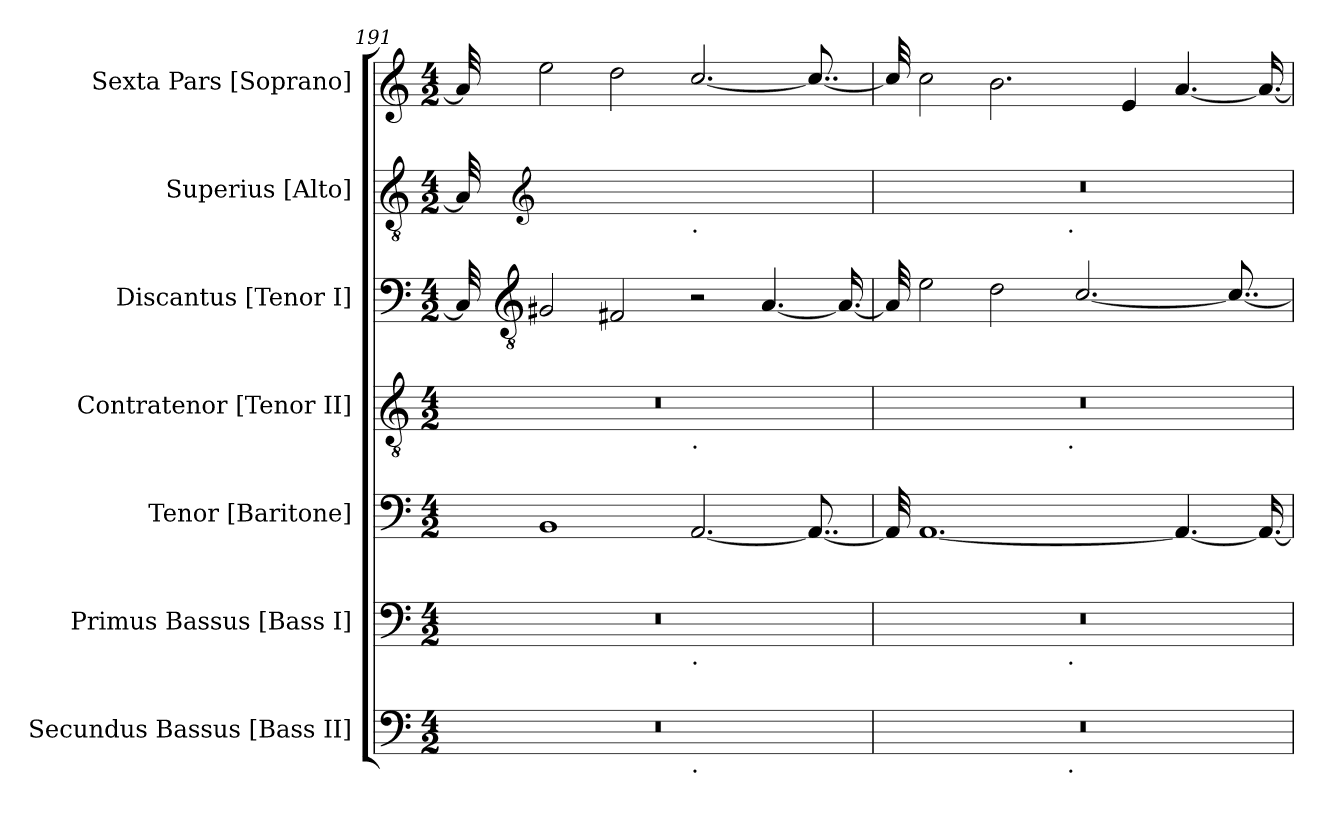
**kern	**kern	**kern	**kern	**kern	**kern	**kern
*part7	*part6	*part5	*part4	*part3	*part2	*part1
*staff7	*staff6	*staff5	*staff4	*staff3	*staff2	*staff1
*I"Secundus Bassus [Bass II]	*I"Primus Bassus [Bass I]	*I"Tenor [Baritone]	*I"Contratenor [Tenor II]	*I"Discantus [Tenor I]	*I"Superius [Alto]	*I"Sexta Pars [Soprano]
*I'B II	*I'B I	*I'Bar	*I'T II	*I'T I	*I'A	*I'S
!!LO:PB:g=z
*clefF4	*clefF4	*clefF4	*clefGv2	*clefF4	*clefGv2	*clefG2
*k[]	*k[]	*k[]	*k[]	*k[]	*k[]	*k[]
*C:	*C:	*C:	*C:	*C:	*C:	*C:
*M4/2	*M4/2	*M4/2	*M4/2	*M4/2	*M4/2	*M4/2
=191	=191	=191	=191	=191	=191	=191
*^	*^	*	*^	*	*	*
0r	1ryy	0r	1ryy	32ryy	0r	1ryy	32C/]	32A/]	32a/]
*	*	*	*	*	*	*	*clefGv2	*clefG2	*
.	.	.	.	1BB	.	.	2G#X/	1ryy	2ee\
.	.	.	.	.	.	.	2F#X/	.	2dd\
.	32ryy	.	32ryy	.	.	32ryy	.	.	.
!	!	!	!	!	!	!	!	!LO:TX:b:t=.	!
!	!	!	!	!	!	!LO:TX:b:t=.	!	!	!
!	!	!	!LO:TX:b:t=.	!	!	!	!	!	!
!	!LO:TX:b:t=.	!	!	!	!	!	!	!	!
.	2ryy	.	2ryy	[<2.AA/	.	2ryy	2r	32%31ryy	[>2.cc/
.	4...ryy	.	4...ryy	.	.	4...ryy	[<4.A/	.	.
.	.	.	.	8..AA/_	.	.	.	.	8..cc/_
.	.	.	.	.	.	.	16.A/_	.	.
=192	=192	=192	=192	=192	=192	=192	=192	=192	=192
*	*	*	*	*	*	*	*	*^	*
0r	1ryy	0r	1ryy	32AA/]	0r	1ryy	32A/]	0r	1ryy	32cc/]
.	.	.	.	[<1.AA	.	.	2e\	.	.	2cc\
.	.	.	.	.	.	.	2d\	.	.	2.b\
.	64ryy	.	64ryy	.	.	64ryy	.	.	64ryy	.
!	!	!	!	!	!	!	!	!	!LO:TX:b:t=.	!
!	!	!	!	!	!	!LO:TX:b:t=.	!	!	!	!
!	!	!	!LO:TX:b:t=.	!	!	!	!	!	!	!
!	!LO:TX:b:t=.	!	!	!	!	!	!	!	!	!
.	2ryy	.	2ryy	.	.	2ryy	.	.	2ryy	.
.	.	.	.	.	.	.	[<2.c/	.	.	.
.	.	.	.	.	.	.	.	.	.	4e/
.	4ryy	.	4ryy	.	.	4ryy	.	.	4ryy	.
.	.	.	.	4.AA/_	.	.	.	.	.	[<4.a/
.	8...ryy	.	8...ryy	.	.	8...ryy	.	.	8...ryy	.
.	.	.	.	.	.	.	8..c/_	.	.	.
.	.	.	.	16.AA/_	.	.	.	.	.	16.a/_
*v	*v	*	*	*	*v	*v	*	*v	*v	*
*	*v	*v	*	*	*	*	*
=	=	=	=	=	=	=
*-	*-	*-	*-	*-	*-	*-
